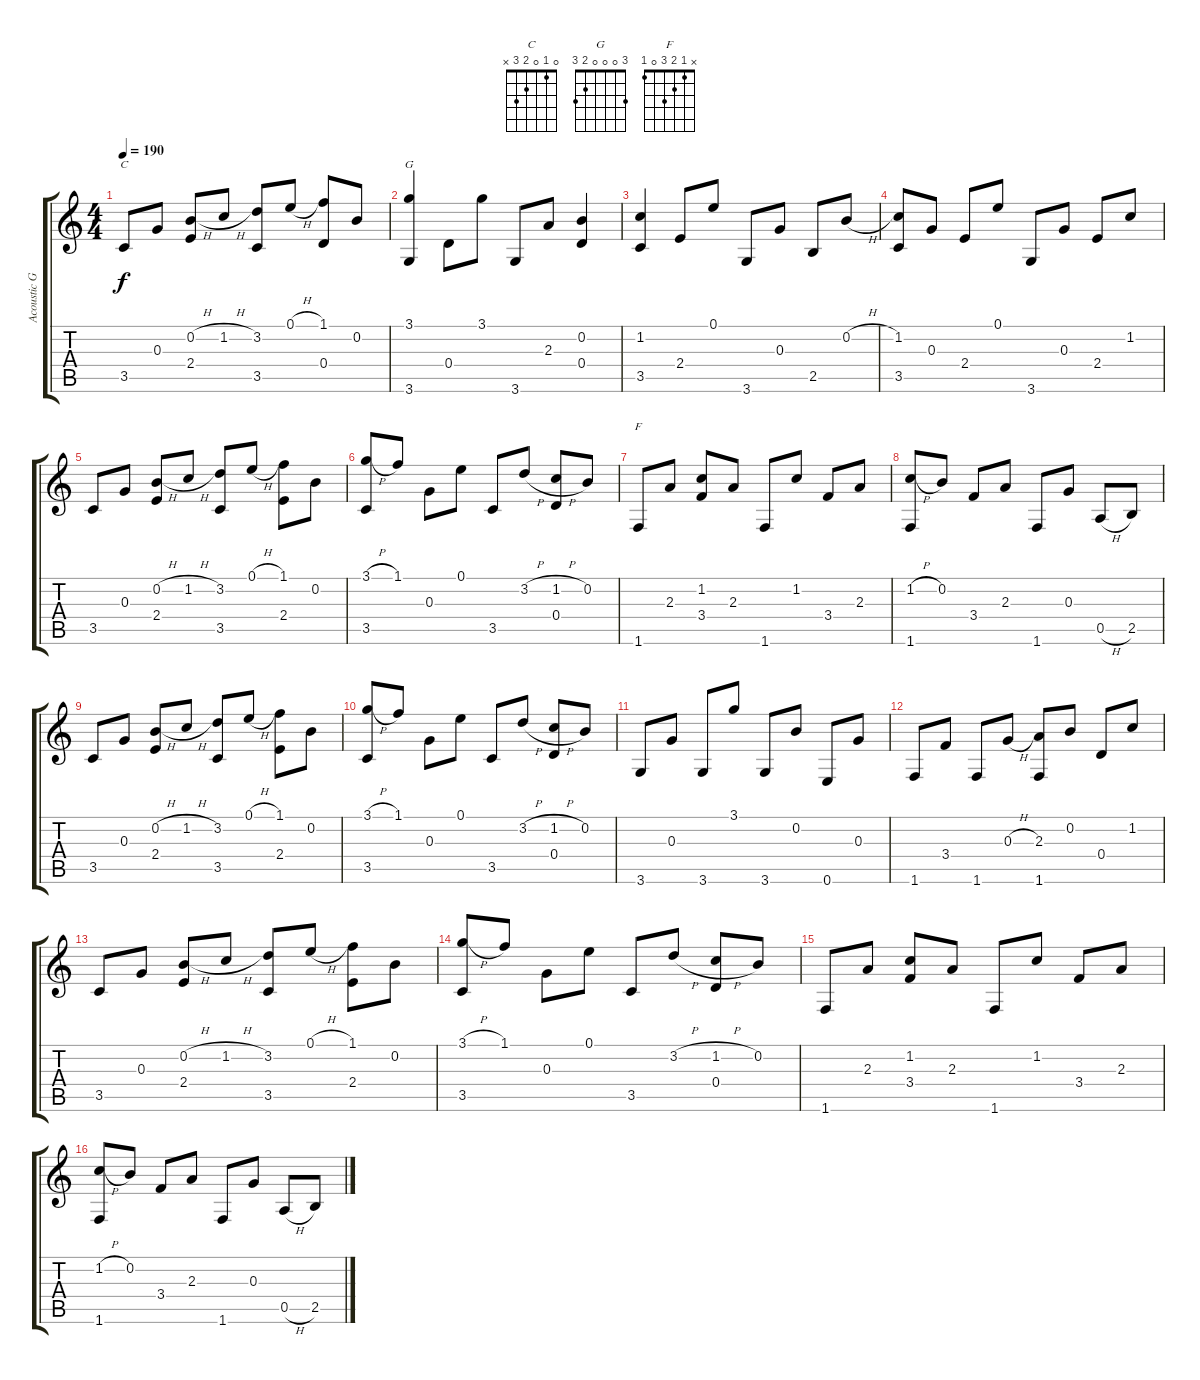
\track ("Acoustic Guitar" "Acoustic G") {instrument acousticguitarnylon}
\staff {score tabs}
\tuning (E4 B3 G3 D3 A2 E2) {hide}
\chord ("C" 0 1 0 2 3 x)
\chord ("G" 3 0 0 0 2 3)
\chord ("F" x 1 2 3 0 1)
\ts (4 4)
\tempo 190
\clef g2
\ks c
3.5.8{ch "C" dy f} 0.3.8 (0.2{h} 2.4).8 1.2{h}.8 (3.2 3.5).8 0.1{h}.8 (1.1 0.4).8 0.2.8 |
(3.1 3.6).4{ch "G"} 0.4.8 3.1.8 3.6.8 2.3.8 (0.2 0.4).4 |
(1.2 3.5).4 2.4.8 0.1.8 3.6.8 0.3.8 2.5.8 0.2{h}.8 |
(1.2 3.5).8 0.3.8 2.4.8 0.1.8 3.6.8 0.3.8 2.4.8 1.2.8 |
3.5.8 0.3.8 (0.2{h} 2.4).8 1.2{h}.8 (3.2 3.5).8 0.1{h}.8 (1.1 2.4).8 0.2.8 |
(3.1{h} 3.5).8 1.1.8 0.3.8 0.1.8 3.5.8 3.2{h}.8 (1.2{h} 0.4).8 0.2.8 |
1.6.8{ch "F"} 2.3.8 (1.2 3.4).8 2.3.8 1.6.8 1.2.8 3.4.8 2.3.8 |
(1.2{h} 1.6).8 0.2.8 3.4.8 2.3.8 1.6.8 0.3.8 0.5{h}.8 2.5.8 |
3.5.8 0.3.8 (0.2{h} 2.4).8 1.2{h}.8 (3.2 3.5).8 0.1{h}.8 (1.1 2.4).8 0.2.8 |
(3.1{h} 3.5).8 1.1.8 0.3.8 0.1.8 3.5.8 3.2{h}.8 (1.2{h} 0.4).8 0.2.8 |
3.6.8 0.3.8 3.6.8 3.1.8 3.6.8 0.2.8 0.6.8 0.3.8 |
1.6.8 3.4.8 1.6.8 0.3{h}.8 (2.3 1.6).8 0.2.8 0.4.8 1.2.8 |
3.5.8 0.3.8 (0.2{h} 2.4).8 1.2{h}.8 (3.2 3.5).8 0.1{h}.8 (1.1 2.4).8 0.2.8 |
(3.1{h} 3.5).8 1.1.8 0.3.8 0.1.8 3.5.8 3.2{h}.8 (1.2{h} 0.4).8 0.2.8 |
1.6.8 2.3.8 (1.2 3.4).8 2.3.8 1.6.8 1.2.8 3.4.8 2.3.8 |
(1.2{h} 1.6).8 0.2.8 3.4.8 2.3.8 1.6.8 0.3.8 0.5{h}.8 2.5.8
